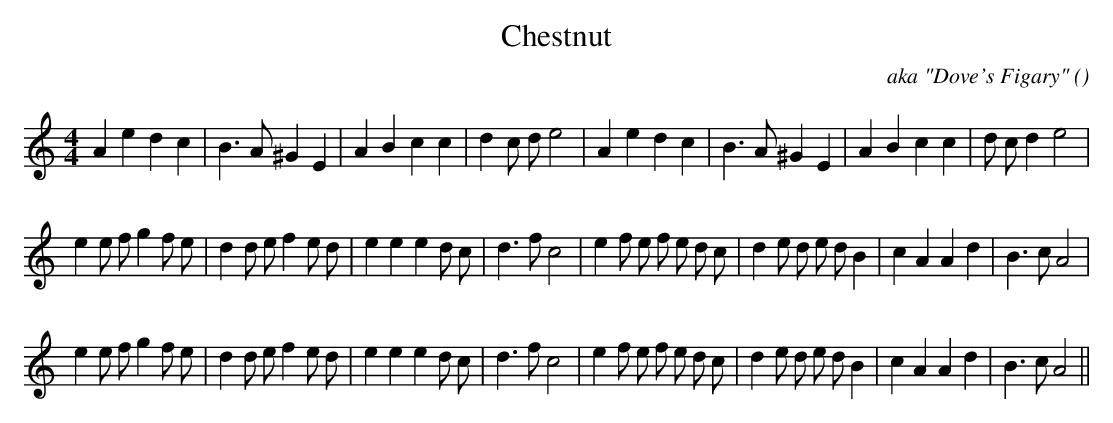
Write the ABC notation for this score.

X:1
T: Chestnut
C:aka "Dove's Figary"
O:
M:4/4
K:Am
K:Am
M:4/4
L:1/16
A4 e4 d4 c4 |B6 A2 ^G4 E4 |A4 B4 c4 c4 |d4 c2 d2 e8 |A4 e4 d4 c4 |B6 A2 ^G4 E4 |A4 B4 c4 c4 |d2 c2 d4 e8 |
e4 e2 f2 g4 f2 e2 |d4 d2 e2 f4 e2 d2 |e4 e4 e4 d2 c2 |d6 f2 c8 |e4 f2 e2 f2 e2 d2 c2 |d4 e2 d2 e2 d2 B4 |c4 A4 A4 d4 |B6 c2 A8 |
e4 e2 f2 g4 f2 e2 |d4 d2 e2 f4 e2 d2 |e4 e4 e4 d2 c2 |d6 f2 c8 |e4 f2 e2 f2 e2 d2 c2 |d4 e2 d2 e2 d2 B4 |c4 A4 A4 d4 |B6 c2 A8 ||
